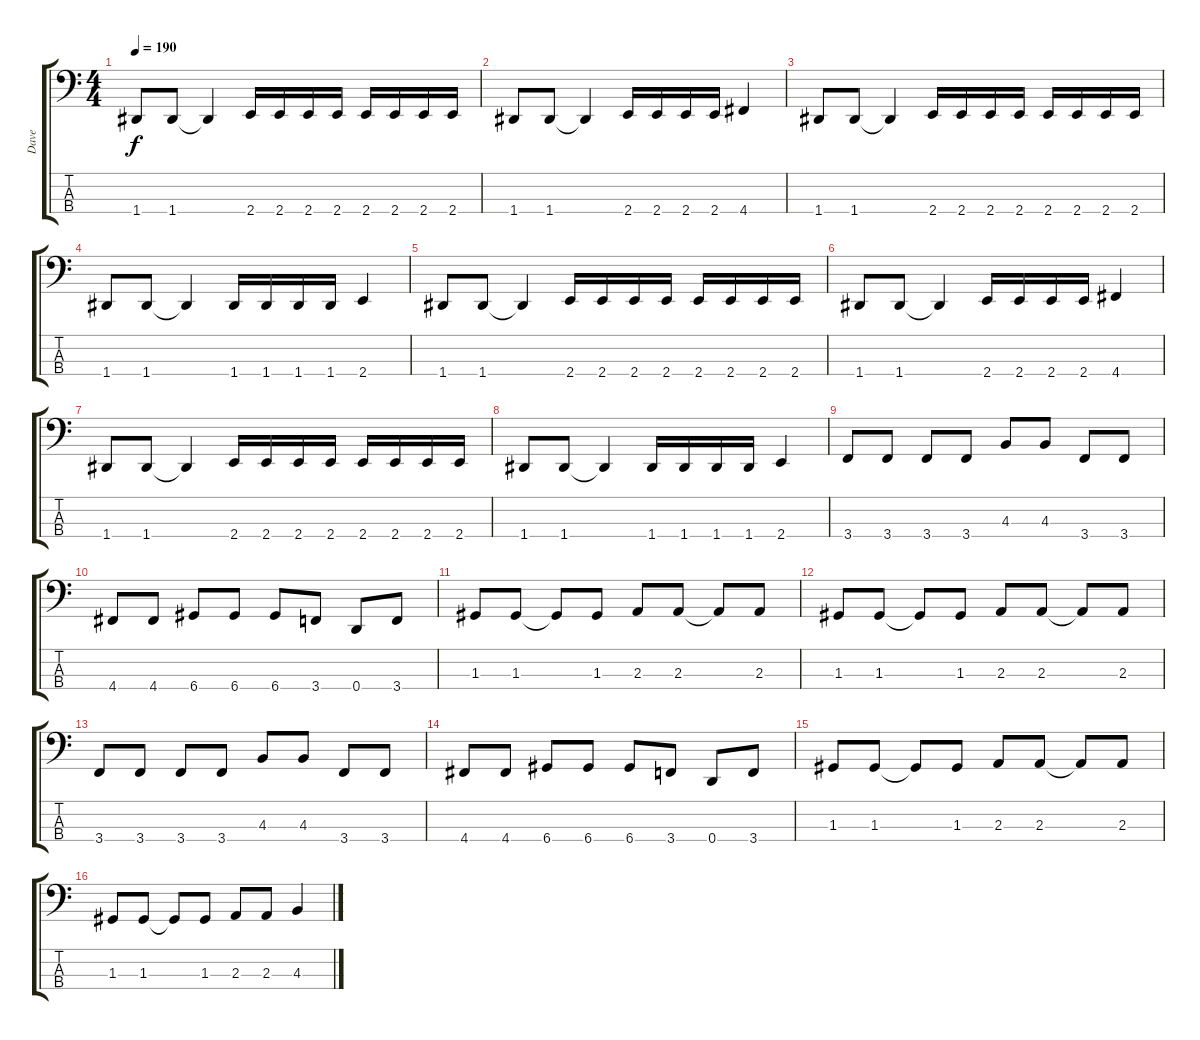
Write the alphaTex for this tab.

\track ("Dave" "Dave") {instrument electricbasspick}
\staff {score tabs}
\tuning (F2 C2 G1 D1) {hide}
\ts (4 4)
\tempo 190
\clef f4
\ks c
1.4.8{dy f} 1.4.8 1.4{t}.4 2.4.16 2.4.16 2.4.16 2.4.16 2.4.16 2.4.16 2.4.16 2.4.16 |
1.4.8 1.4.8 1.4{t}.4 2.4.16 2.4.16 2.4.16 2.4.16 4.4.4 |
1.4.8 1.4.8 1.4{t}.4 2.4.16 2.4.16 2.4.16 2.4.16 2.4.16 2.4.16 2.4.16 2.4.16 |
1.4.8 1.4.8 1.4{t}.4 1.4.16 1.4.16 1.4.16 1.4.16 2.4.4 |
1.4.8 1.4.8 1.4{t}.4 2.4.16 2.4.16 2.4.16 2.4.16 2.4.16 2.4.16 2.4.16 2.4.16 |
1.4.8 1.4.8 1.4{t}.4 2.4.16 2.4.16 2.4.16 2.4.16 4.4.4 |
1.4.8 1.4.8 1.4{t}.4 2.4.16 2.4.16 2.4.16 2.4.16 2.4.16 2.4.16 2.4.16 2.4.16 |
1.4.8 1.4.8 1.4{t}.4 1.4.16 1.4.16 1.4.16 1.4.16 2.4.4 |
3.4.8 3.4.8 3.4.8 3.4.8 4.3.8 4.3.8 3.4.8 3.4.8 |
4.4.8 4.4.8 6.4.8 6.4.8 6.4.8 3.4.8 0.4.8 3.4.8 |
1.3.8 1.3.8 1.3{t}.8 1.3.8 2.3.8 2.3.8 2.3{t}.8 2.3.8 |
1.3.8 1.3.8 1.3{t}.8 1.3.8 2.3.8 2.3.8 2.3{t}.8 2.3.8 |
3.4.8 3.4.8 3.4.8 3.4.8 4.3.8 4.3.8 3.4.8 3.4.8 |
4.4.8 4.4.8 6.4.8 6.4.8 6.4.8 3.4.8 0.4.8 3.4.8 |
1.3.8 1.3.8 1.3{t}.8 1.3.8 2.3.8 2.3.8 2.3{t}.8 2.3.8 |
1.3.8 1.3.8 1.3{t}.8 1.3.8 2.3.8 2.3.8 4.3.4
